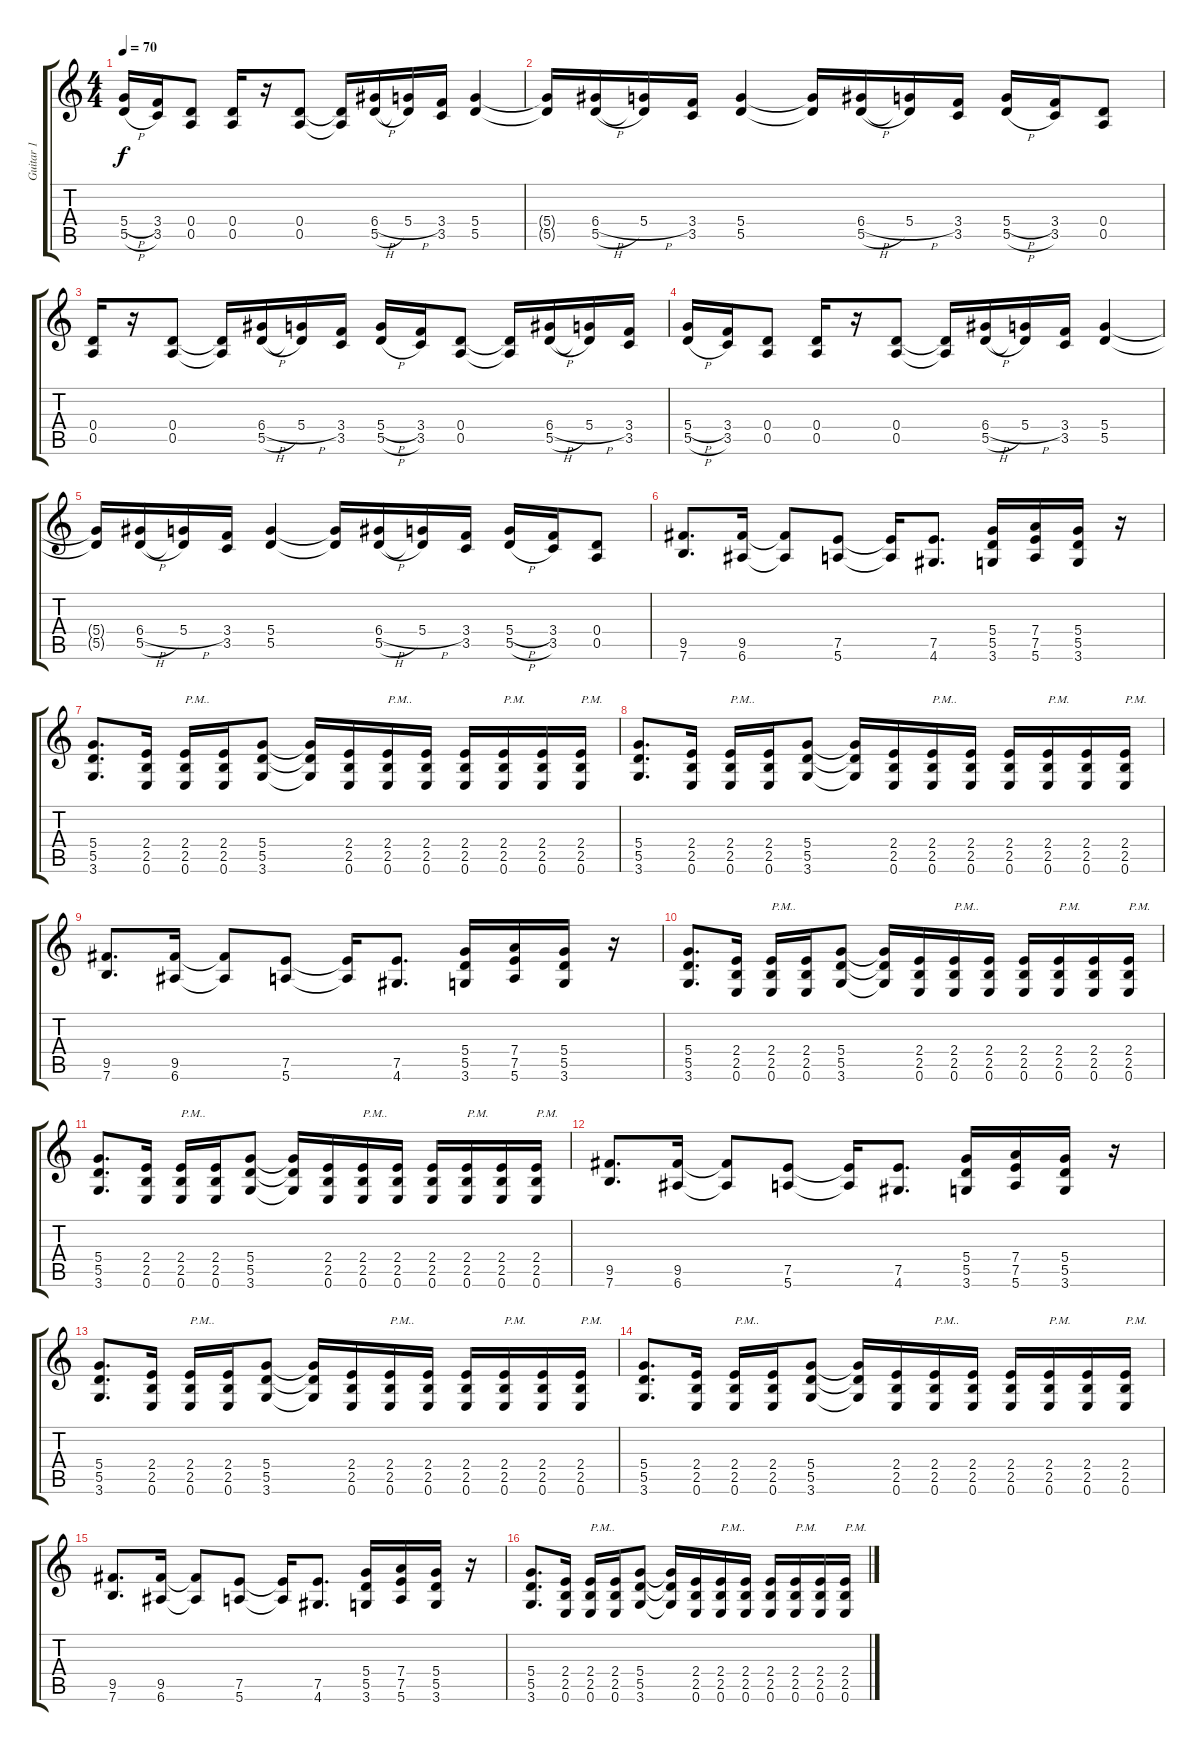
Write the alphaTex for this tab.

\track ("Guitar 1" "Guitar 1") {instrument overdrivenguitar}
\staff {score tabs}
\tuning (E4 B3 G3 D3 A2 E2) {hide}
\ts (4 4)
\tempo 70
\clef g2
\ks c
(5.4{h} 5.5{h}).16{dy f} (3.4 3.5).16 (0.4 0.5).8 (0.4 0.5).16 r.16 (0.4 0.5).8 (0.4{t} 0.5{t}).16 (6.4{h} 5.5{h}).16 (5.4{h} 5.5{t}).16 (3.4 3.5).16 (5.4 5.5).4 |
(5.4{t} 5.5{t}).16 (6.4{h} 5.5{h}).16 (5.4{h} 5.5{t}).16 (3.4 3.5).16 (5.4 5.5).4 (5.4{t} 5.5{t}).16 (6.4{h} 5.5{h}).16 (5.4{h} 5.5{t}).16 (3.4 3.5).16 (5.4{h} 5.5{h}).16 (3.4 3.5).16 (0.4 0.5).8 |
(0.4 0.5).16 r.16 (0.4 0.5).8 (0.4{t} 0.5{t}).16 (6.4{h} 5.5{h}).16 (5.4{h} 5.5{t}).16 (3.4 3.5).16 (5.4{h} 5.5{h}).16 (3.4 3.5).16 (0.4 0.5).8 (0.4{t} 0.5{t}).16 (6.4{h} 5.5{h}).16 (5.4{h} 5.5{t}).16 (3.4 3.5).16 |
(5.4{h} 5.5{h}).16 (3.4 3.5).16 (0.4 0.5).8 (0.4 0.5).16 r.16 (0.4 0.5).8 (0.4{t} 0.5{t}).16 (6.4{h} 5.5{h}).16 (5.4{h} 5.5{t}).16 (3.4 3.5).16 (5.4 5.5).4 |
(5.4{t} 5.5{t}).16 (6.4{h} 5.5{h}).16 (5.4{h} 5.5{t}).16 (3.4 3.5).16 (5.4 5.5).4 (5.4{t} 5.5{t}).16 (6.4{h} 5.5{h}).16 (5.4{h} 5.5{t}).16 (3.4 3.5).16 (5.4{h} 5.5{h}).16 (3.4 3.5).16 (0.4 0.5).8 |
(9.5 7.6).8{d} (9.5 6.6).16 (9.5{t} 6.6{t}).8 (7.5 5.6).8 (7.5{t} 5.6{t}).16 (7.5 4.6).8{d} (5.4 5.5 3.6).16 (7.4 7.5 5.6).16 (5.4 5.5 3.6).16 r.16 |
(5.4 5.5 3.6).8{d} (2.4 2.5 0.6).16 (2.4 2.5 0.6).16{txt "P.M.."} (2.4 2.5 0.6).16 (5.4 5.5 3.6).8 (5.4{t} 5.5{t} 3.6{t}).16 (2.4 2.5 0.6).16 (2.4 2.5 0.6).16{txt "P.M.."} (2.4 2.5 0.6).16 (2.4 2.5 0.6).16 (2.4 2.5 0.6).16{txt "P.M."} (2.4 2.5 0.6).16 (2.4 2.5 0.6).16{txt "P.M."} |
(5.4 5.5 3.6).8{d} (2.4 2.5 0.6).16 (2.4 2.5 0.6).16{txt "P.M.."} (2.4 2.5 0.6).16 (5.4 5.5 3.6).8 (5.4{t} 5.5{t} 3.6{t}).16 (2.4 2.5 0.6).16 (2.4 2.5 0.6).16{txt "P.M.."} (2.4 2.5 0.6).16 (2.4 2.5 0.6).16 (2.4 2.5 0.6).16{txt "P.M."} (2.4 2.5 0.6).16 (2.4 2.5 0.6).16{txt "P.M."} |
(9.5 7.6).8{d} (9.5 6.6).16 (9.5{t} 6.6{t}).8 (7.5 5.6).8 (7.5{t} 5.6{t}).16 (7.5 4.6).8{d} (5.4 5.5 3.6).16 (7.4 7.5 5.6).16 (5.4 5.5 3.6).16 r.16 |
(5.4 5.5 3.6).8{d} (2.4 2.5 0.6).16 (2.4 2.5 0.6).16{txt "P.M.."} (2.4 2.5 0.6).16 (5.4 5.5 3.6).8 (5.4{t} 5.5{t} 3.6{t}).16 (2.4 2.5 0.6).16 (2.4 2.5 0.6).16{txt "P.M.."} (2.4 2.5 0.6).16 (2.4 2.5 0.6).16 (2.4 2.5 0.6).16{txt "P.M."} (2.4 2.5 0.6).16 (2.4 2.5 0.6).16{txt "P.M."} |
(5.4 5.5 3.6).8{d} (2.4 2.5 0.6).16 (2.4 2.5 0.6).16{txt "P.M.."} (2.4 2.5 0.6).16 (5.4 5.5 3.6).8 (5.4{t} 5.5{t} 3.6{t}).16 (2.4 2.5 0.6).16 (2.4 2.5 0.6).16{txt "P.M.."} (2.4 2.5 0.6).16 (2.4 2.5 0.6).16 (2.4 2.5 0.6).16{txt "P.M."} (2.4 2.5 0.6).16 (2.4 2.5 0.6).16{txt "P.M."} |
(9.5 7.6).8{d} (9.5 6.6).16 (9.5{t} 6.6{t}).8 (7.5 5.6).8 (7.5{t} 5.6{t}).16 (7.5 4.6).8{d} (5.4 5.5 3.6).16 (7.4 7.5 5.6).16 (5.4 5.5 3.6).16 r.16 |
(5.4 5.5 3.6).8{d} (2.4 2.5 0.6).16 (2.4 2.5 0.6).16{txt "P.M.."} (2.4 2.5 0.6).16 (5.4 5.5 3.6).8 (5.4{t} 5.5{t} 3.6{t}).16 (2.4 2.5 0.6).16 (2.4 2.5 0.6).16{txt "P.M.."} (2.4 2.5 0.6).16 (2.4 2.5 0.6).16 (2.4 2.5 0.6).16{txt "P.M."} (2.4 2.5 0.6).16 (2.4 2.5 0.6).16{txt "P.M."} |
(5.4 5.5 3.6).8{d} (2.4 2.5 0.6).16 (2.4 2.5 0.6).16{txt "P.M.."} (2.4 2.5 0.6).16 (5.4 5.5 3.6).8 (5.4{t} 5.5{t} 3.6{t}).16 (2.4 2.5 0.6).16 (2.4 2.5 0.6).16{txt "P.M.."} (2.4 2.5 0.6).16 (2.4 2.5 0.6).16 (2.4 2.5 0.6).16{txt "P.M."} (2.4 2.5 0.6).16 (2.4 2.5 0.6).16{txt "P.M."} |
(9.5 7.6).8{d} (9.5 6.6).16 (9.5{t} 6.6{t}).8 (7.5 5.6).8 (7.5{t} 5.6{t}).16 (7.5 4.6).8{d} (5.4 5.5 3.6).16 (7.4 7.5 5.6).16 (5.4 5.5 3.6).16 r.16 |
(5.4 5.5 3.6).8{d} (2.4 2.5 0.6).16 (2.4 2.5 0.6).16{txt "P.M.."} (2.4 2.5 0.6).16 (5.4 5.5 3.6).8 (5.4{t} 5.5{t} 3.6{t}).16 (2.4 2.5 0.6).16 (2.4 2.5 0.6).16{txt "P.M.."} (2.4 2.5 0.6).16 (2.4 2.5 0.6).16 (2.4 2.5 0.6).16{txt "P.M."} (2.4 2.5 0.6).16 (2.4 2.5 0.6).16{txt "P.M."}
